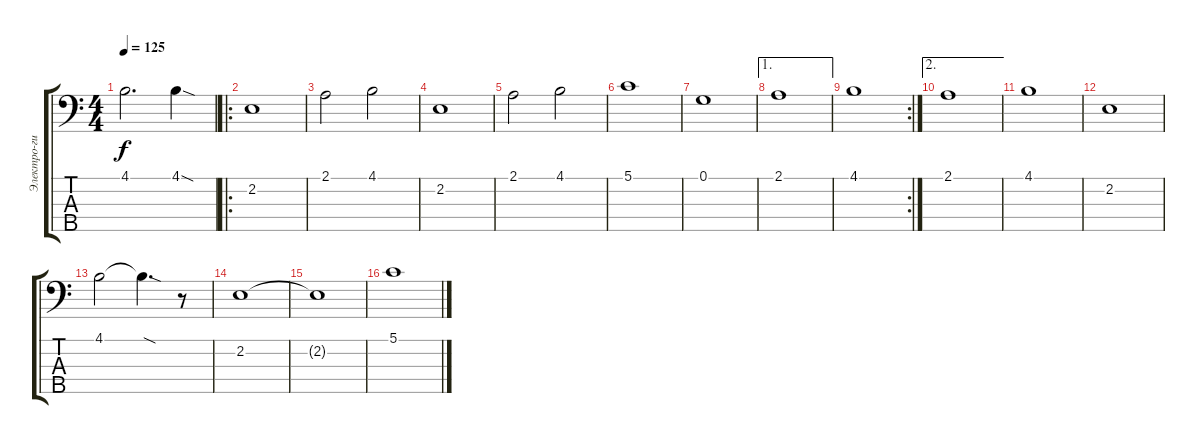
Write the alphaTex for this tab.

\track ("Электро-гитара для фона 2" "Электро-ги") {instrument distortionguitar}
\staff {score tabs}
\tuning (G2 D2 A1 E1 B0) {hide}
\ts (4 4)
\tempo 125
\clef f4
\ks c
4.1{t}.2{d dy f} 4.1{sod}.4 |
\ro
2.2.1 |
2.1.2 4.1.2 |
2.2.1 |
2.1.2 4.1.2 |
5.1.1 |
0.1.1 |
\ae 1
2.1.1 |
\rc 2
4.1.1 |
\ae 2
2.1.1 |
4.1.1 |
2.2.1 |
4.1.2 4.1{sod t}.4{d} r.8 |
2.2.1 |
2.2{t}.1 |
5.1.1
